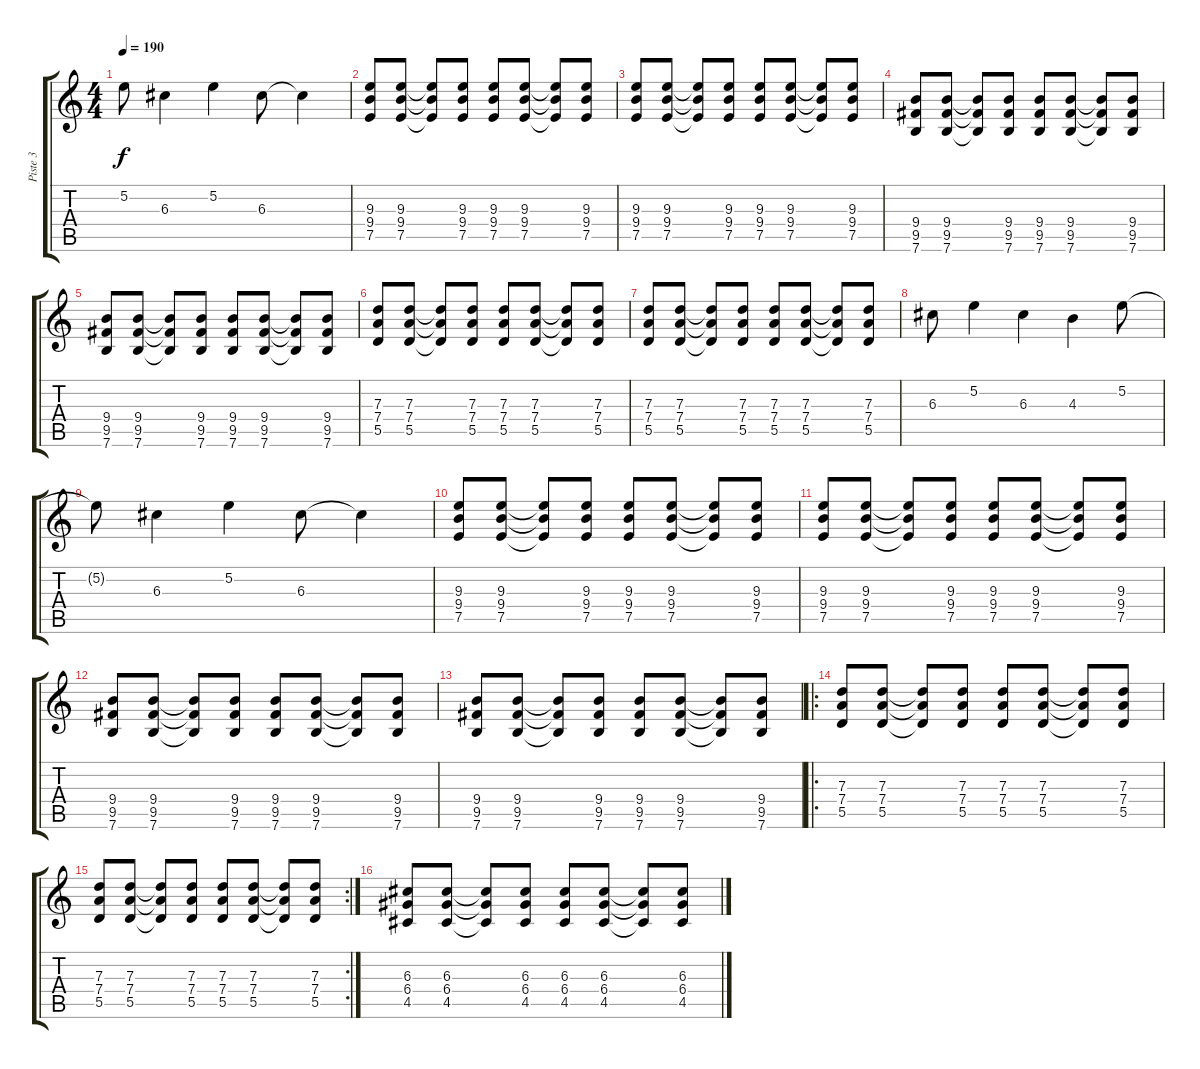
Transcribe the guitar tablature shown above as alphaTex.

\track ("Piste 3" "Piste 3") {instrument distortionguitar}
\staff {score tabs}
\tuning (E4 B3 G3 D3 A2 E2) {hide}
\ts (4 4)
\tempo 190
\clef g2
\ks c
5.2{t}.8{dy f} 6.3.4 5.2.4 6.3.8 6.3{t}.4 |
(9.3 9.4 7.5).8 (9.3 9.4 7.5).8 (9.3{t} 9.4{t} 7.5{t}).8 (9.3 9.4 7.5).8 (9.3 9.4 7.5).8 (9.3 9.4 7.5).8 (9.3{t} 9.4{t} 7.5{t}).8 (9.3 9.4 7.5).8 |
(9.3 9.4 7.5).8 (9.3 9.4 7.5).8 (9.3{t} 9.4{t} 7.5{t}).8 (9.3 9.4 7.5).8 (9.3 9.4 7.5).8 (9.3 9.4 7.5).8 (9.3{t} 9.4{t} 7.5{t}).8 (9.3 9.4 7.5).8 |
(9.4 9.5 7.6).8 (9.4 9.5 7.6).8 (9.4{t} 9.5{t} 7.6{t}).8 (9.4 9.5 7.6).8 (9.4 9.5 7.6).8 (9.4 9.5 7.6).8 (9.4{t} 9.5{t} 7.6{t}).8 (9.4 9.5 7.6).8 |
(9.4 9.5 7.6).8 (9.4 9.5 7.6).8 (9.4{t} 9.5{t} 7.6{t}).8 (9.4 9.5 7.6).8 (9.4 9.5 7.6).8 (9.4 9.5 7.6).8 (9.4{t} 9.5{t} 7.6{t}).8 (9.4 9.5 7.6).8 |
(7.3 7.4 5.5).8 (7.3 7.4 5.5).8 (7.3{t} 7.4{t} 5.5{t}).8 (7.3 7.4 5.5).8 (7.3 7.4 5.5).8 (7.3 7.4 5.5).8 (7.3{t} 7.4{t} 5.5{t}).8 (7.3 7.4 5.5).8 |
(7.3 7.4 5.5).8 (7.3 7.4 5.5).8 (7.3{t} 7.4{t} 5.5{t}).8 (7.3 7.4 5.5).8 (7.3 7.4 5.5).8 (7.3 7.4 5.5).8 (7.3{t} 7.4{t} 5.5{t}).8 (7.3 7.4 5.5).8 |
6.3.8 5.2.4 6.3.4 4.3.4 5.2.8 |
5.2{t}.8 6.3.4 5.2.4 6.3.8 6.3{t}.4 |
(9.3 9.4 7.5).8 (9.3 9.4 7.5).8 (9.3{t} 9.4{t} 7.5{t}).8 (9.3 9.4 7.5).8 (9.3 9.4 7.5).8 (9.3 9.4 7.5).8 (9.3{t} 9.4{t} 7.5{t}).8 (9.3 9.4 7.5).8 |
(9.3 9.4 7.5).8 (9.3 9.4 7.5).8 (9.3{t} 9.4{t} 7.5{t}).8 (9.3 9.4 7.5).8 (9.3 9.4 7.5).8 (9.3 9.4 7.5).8 (9.3{t} 9.4{t} 7.5{t}).8 (9.3 9.4 7.5).8 |
(9.4 9.5 7.6).8 (9.4 9.5 7.6).8 (9.4{t} 9.5{t} 7.6{t}).8 (9.4 9.5 7.6).8 (9.4 9.5 7.6).8 (9.4 9.5 7.6).8 (9.4{t} 9.5{t} 7.6{t}).8 (9.4 9.5 7.6).8 |
(9.4 9.5 7.6).8 (9.4 9.5 7.6).8 (9.4{t} 9.5{t} 7.6{t}).8 (9.4 9.5 7.6).8 (9.4 9.5 7.6).8 (9.4 9.5 7.6).8 (9.4{t} 9.5{t} 7.6{t}).8 (9.4 9.5 7.6).8 |
\ro
(7.3 7.4 5.5).8 (7.3 7.4 5.5).8 (7.3{t} 7.4{t} 5.5{t}).8 (7.3 7.4 5.5).8 (7.3 7.4 5.5).8 (7.3 7.4 5.5).8 (7.3{t} 7.4{t} 5.5{t}).8 (7.3 7.4 5.5).8 |
\rc 2
(7.3 7.4 5.5).8 (7.3 7.4 5.5).8 (7.3{t} 7.4{t} 5.5{t}).8 (7.3 7.4 5.5).8 (7.3 7.4 5.5).8 (7.3 7.4 5.5).8 (7.3{t} 7.4{t} 5.5{t}).8 (7.3 7.4 5.5).8 |
(6.3 6.4 4.5).8 (6.3 6.4 4.5).8 (6.3{t} 6.4{t} 4.5{t}).8 (6.3 6.4 4.5).8 (6.3 6.4 4.5).8 (6.3 6.4 4.5).8 (6.3{t} 6.4{t} 4.5{t}).8 (6.3 6.4 4.5).8
